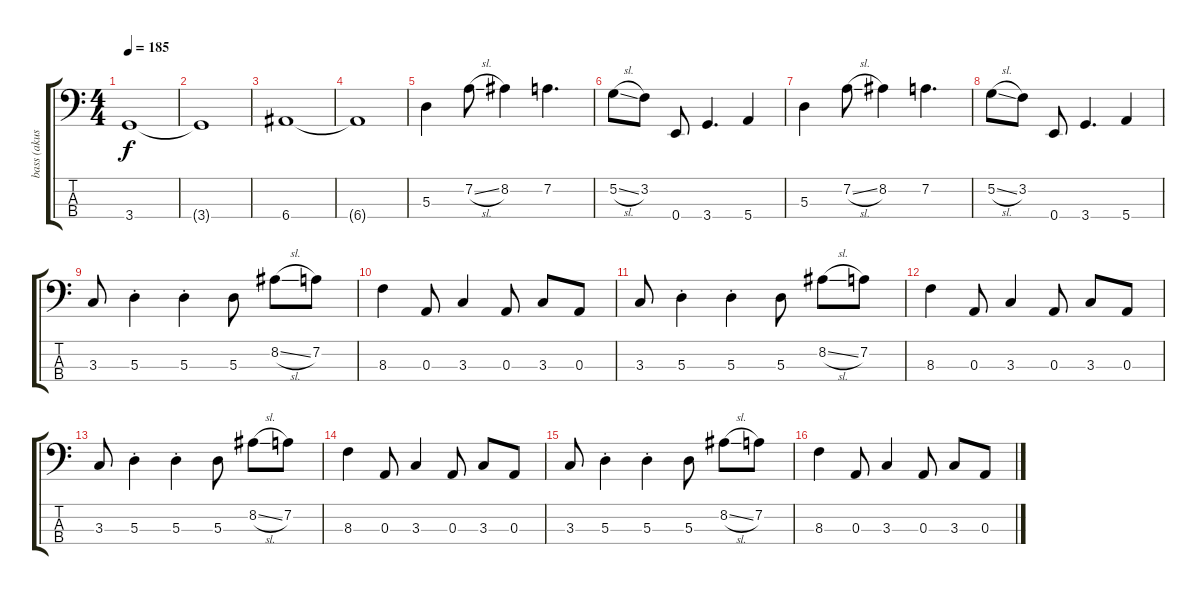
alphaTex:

\track ("bass (akustik)" "bass (akus") {instrument acousticbass}
\staff {score tabs}
\tuning (G2 D2 A1 E1) {hide}
\ts (4 4)
\tempo 185
\clef f4
\ks c
3.4.1{dy f} |
3.4{t}.1 |
6.4.1 |
6.4{t}.1 |
5.3.4 7.2{sl}.8 8.2.4 7.2.4{d} |
5.2{sl}.8 3.2.8 0.4.8 3.4.4{d} 5.4.4 |
5.3.4 7.2{sl}.8 8.2.4 7.2.4{d} |
5.2{sl}.8 3.2.8 0.4.8 3.4.4{d} 5.4.4 |
3.3.8 5.3{st}.4 5.3{st}.4 5.3.8 8.2{sl}.8 7.2.8 |
8.3.4 0.3.8 3.3.4 0.3.8 3.3.8 0.3.8 |
3.3.8 5.3{st}.4 5.3{st}.4 5.3.8 8.2{sl}.8 7.2.8 |
8.3.4 0.3.8 3.3.4 0.3.8 3.3.8 0.3.8 |
3.3.8 5.3{st}.4 5.3{st}.4 5.3.8 8.2{sl}.8 7.2.8 |
8.3.4 0.3.8 3.3.4 0.3.8 3.3.8 0.3.8 |
3.3.8 5.3{st}.4 5.3{st}.4 5.3.8 8.2{sl}.8 7.2.8 |
8.3.4 0.3.8 3.3.4 0.3.8 3.3.8 0.3.8
